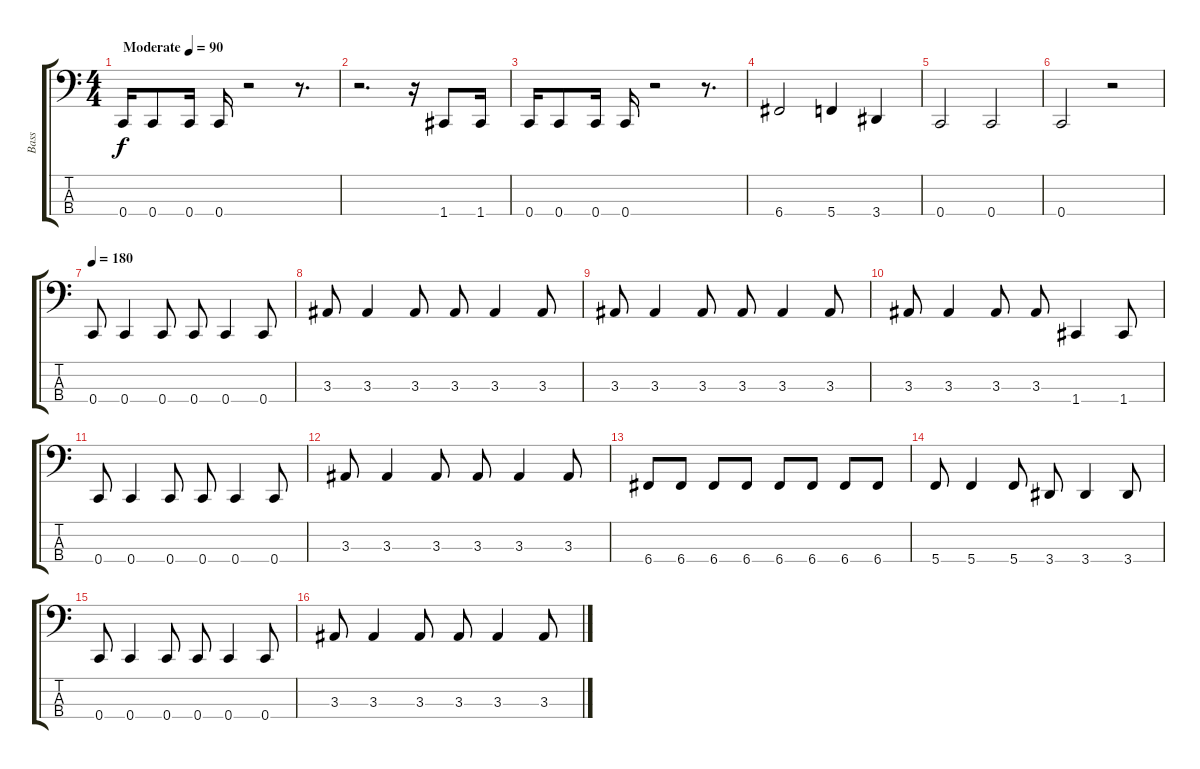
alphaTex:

\track ("Bass" "Bass") {instrument electricbasspick}
\staff {score tabs}
\tuning (F2 C2 G1 C1) {hide}
\ts (4 4)
\tempo (90 "Moderate")
\clef f4
\ks c
0.4.16{dy f instrument electricbasspick} 0.4.8 0.4.16 0.4.16 r.2 r.8{d} |
r.2{d} r.16 1.4.8 1.4.16 |
0.4.16 0.4.8 0.4.16 0.4.16 r.2 r.8{d} |
6.4.2 5.4.4 3.4.4 |
0.4.2 0.4.2 |
0.4.2 r.2 |
\tempo 180
0.4.8 0.4.4 0.4.8 0.4.8 0.4.4 0.4.8 |
3.3.8 3.3.4 3.3.8 3.3.8 3.3.4 3.3.8 |
3.3.8 3.3.4 3.3.8 3.3.8 3.3.4 3.3.8 |
3.3.8 3.3.4 3.3.8 3.3.8 1.4.4 1.4.8 |
0.4.8 0.4.4 0.4.8 0.4.8 0.4.4 0.4.8 |
3.3.8 3.3.4 3.3.8 3.3.8 3.3.4 3.3.8 |
6.4.8 6.4.8 6.4.8 6.4.8 6.4.8 6.4.8 6.4.8 6.4.8 |
5.4.8 5.4.4 5.4.8 3.4.8 3.4.4 3.4.8 |
0.4.8 0.4.4 0.4.8 0.4.8 0.4.4 0.4.8 |
3.3.8 3.3.4 3.3.8 3.3.8 3.3.4 3.3.8
